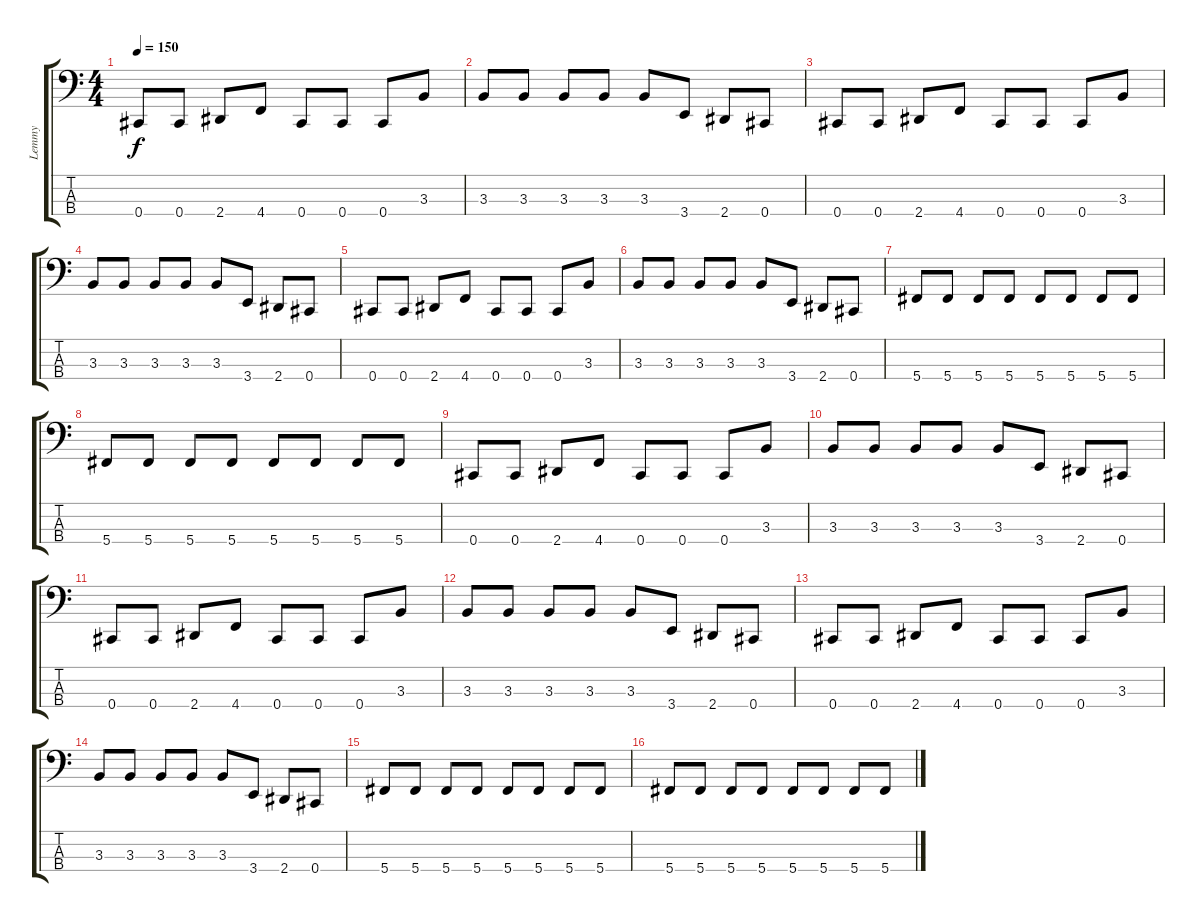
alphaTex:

\track ("Lemmy" "Lemmy") {instrument overdrivenguitar}
\staff {score tabs}
\tuning (Gb2 Db2 Ab1 Db1) {hide}
\ts (4 4)
\tempo 150
\clef f4
\ks c
0.4.8{dy f} 0.4.8 2.4.8 4.4.8 0.4.8 0.4.8 0.4.8 3.3.8 |
3.3.8 3.3.8 3.3.8 3.3.8 3.3.8 3.4.8 2.4.8 0.4.8 |
0.4.8 0.4.8 2.4.8 4.4.8 0.4.8 0.4.8 0.4.8 3.3.8 |
3.3.8 3.3.8 3.3.8 3.3.8 3.3.8 3.4.8 2.4.8 0.4.8 |
0.4.8 0.4.8 2.4.8 4.4.8 0.4.8 0.4.8 0.4.8 3.3.8 |
3.3.8 3.3.8 3.3.8 3.3.8 3.3.8 3.4.8 2.4.8 0.4.8 |
5.4.8 5.4.8 5.4.8 5.4.8 5.4.8 5.4.8 5.4.8 5.4.8 |
5.4.8 5.4.8 5.4.8 5.4.8 5.4.8 5.4.8 5.4.8 5.4.8 |
0.4.8 0.4.8 2.4.8 4.4.8 0.4.8 0.4.8 0.4.8 3.3.8 |
3.3.8 3.3.8 3.3.8 3.3.8 3.3.8 3.4.8 2.4.8 0.4.8 |
0.4.8 0.4.8 2.4.8 4.4.8 0.4.8 0.4.8 0.4.8 3.3.8 |
3.3.8 3.3.8 3.3.8 3.3.8 3.3.8 3.4.8 2.4.8 0.4.8 |
0.4.8 0.4.8 2.4.8 4.4.8 0.4.8 0.4.8 0.4.8 3.3.8 |
3.3.8 3.3.8 3.3.8 3.3.8 3.3.8 3.4.8 2.4.8 0.4.8 |
5.4.8 5.4.8 5.4.8 5.4.8 5.4.8 5.4.8 5.4.8 5.4.8 |
5.4.8 5.4.8 5.4.8 5.4.8 5.4.8 5.4.8 5.4.8 5.4.8
